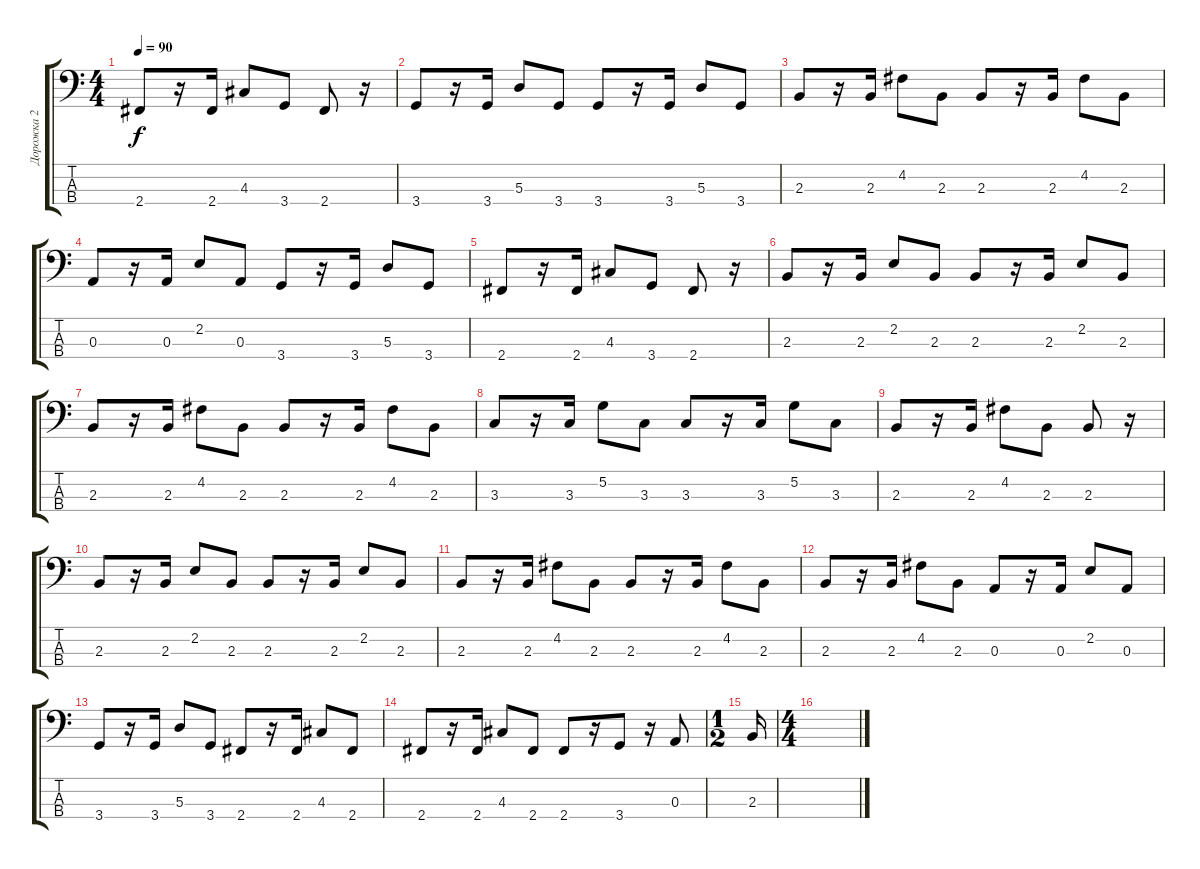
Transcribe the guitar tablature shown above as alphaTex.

\track ("Дорожка 2" "Дорожка 2") {instrument electricbassfinger}
\staff {score tabs}
\tuning (G2 D2 A1 E1) {hide}
\ts (4 4)
\tempo 90
\clef f4
\ks c
2.4.8{dy f} r.16 2.4.16 4.3.8 3.4.8 2.4.8 r.16 |
3.4.8 r.16 3.4.16 5.3.8 3.4.8 3.4.8 r.16 3.4.16 5.3.8 3.4.8 |
2.3.8 r.16 2.3.16 4.2.8 2.3.8 2.3.8 r.16 2.3.16 4.2.8 2.3.8 |
0.3.8 r.16 0.3.16 2.2.8 0.3.8 3.4.8 r.16 3.4.16 5.3.8 3.4.8 |
2.4.8 r.16 2.4.16 4.3.8 3.4.8 2.4.8 r.16 |
2.3.8 r.16 2.3.16 2.2.8 2.3.8 2.3.8 r.16 2.3.16 2.2.8 2.3.8 |
2.3.8 r.16 2.3.16 4.2.8 2.3.8 2.3.8 r.16 2.3.16 4.2.8 2.3.8 |
3.3.8 r.16 3.3.16 5.2.8 3.3.8 3.3.8 r.16 3.3.16 5.2.8 3.3.8 |
2.3.8 r.16 2.3.16 4.2.8 2.3.8 2.3.8 r.16 |
2.3.8 r.16 2.3.16 2.2.8 2.3.8 2.3.8 r.16 2.3.16 2.2.8 2.3.8 |
2.3.8 r.16 2.3.16 4.2.8 2.3.8 2.3.8 r.16 2.3.16 4.2.8 2.3.8 |
2.3.8 r.16 2.3.16 4.2.8 2.3.8 0.3.8 r.16 0.3.16 2.2.8 0.3.8 |
3.4.8 r.16 3.4.16 5.3.8 3.4.8 2.4.8 r.16 2.4.16 4.3.8 2.4.8 |
2.4.8 r.16 2.4.16 4.3.8 2.4.8 2.4.8 r.16 3.4.8 r.16 0.3.8 |
\ts (1 2)
2.3.16 |
\ts (4 4)
